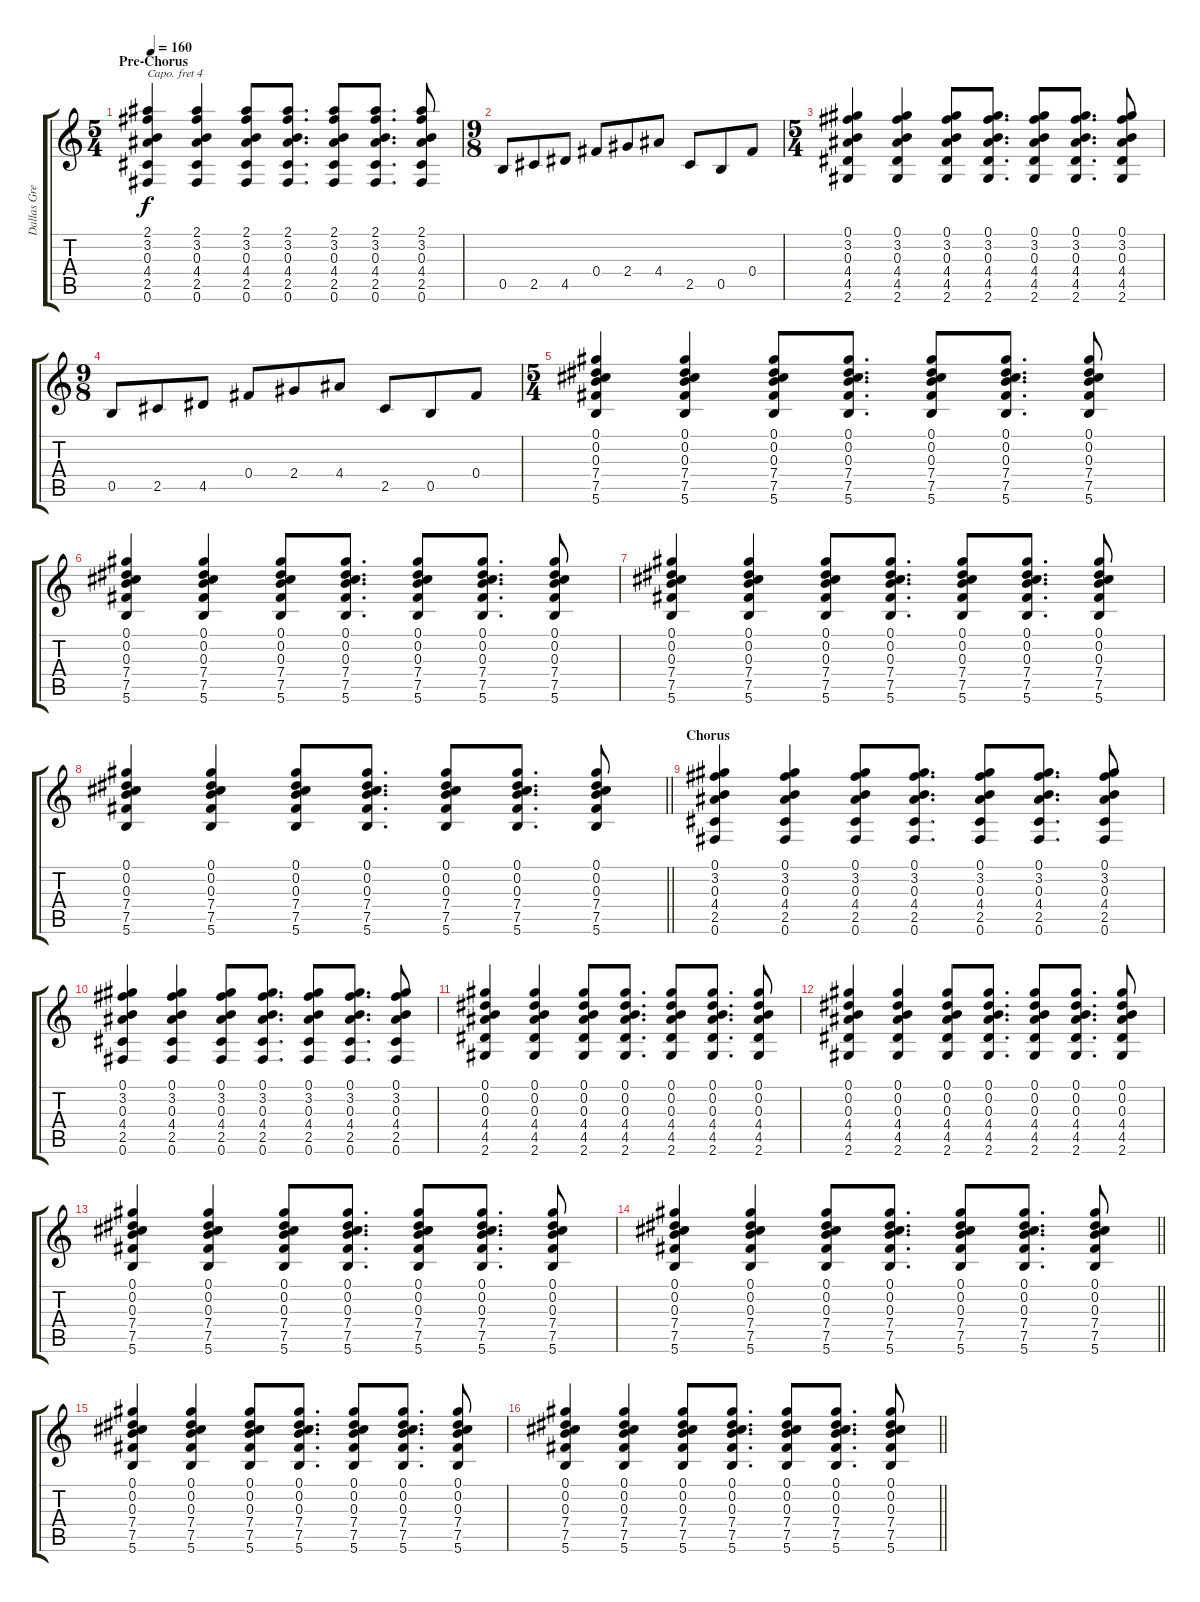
\track ("Dallas Green" "Dallas Gre") {instrument acousticguitarsteel}
\staff {score tabs}
\capo 4
\tuning (E4 B3 G3 D3 G2 D2) {hide}
\ts (5 4)
\section ("" "Pre-Chorus")
\tempo 160
\clef g2
\ks c
(2.1 3.2 0.3 4.4 2.5 0.6).4{dy f} (2.1 3.2 0.3 4.4 2.5 0.6).4 (2.1 3.2 0.3 4.4 2.5 0.6).8 (2.1 3.2 0.3 4.4 2.5 0.6).8{d} (2.1 3.2 0.3 4.4 2.5 0.6).8 (2.1 3.2 0.3 4.4 2.5 0.6).8{d} (2.1 3.2 0.3 4.4 2.5 0.6).8 |
\ts (9 8)
0.5.8 2.5.8 4.5.8 0.4.8 2.4.8 4.4.8 2.5.8 0.5.8 0.4.8 |
\ts (5 4)
(0.1 3.2 0.3 4.4 4.5 2.6).4 (0.1 3.2 0.3 4.4 4.5 2.6).4 (0.1 3.2 0.3 4.4 4.5 2.6).8 (0.1 3.2 0.3 4.4 4.5 2.6).8{d} (0.1 3.2 0.3 4.4 4.5 2.6).8 (0.1 3.2 0.3 4.4 4.5 2.6).8{d} (0.1 3.2 0.3 4.4 4.5 2.6).8 |
\ts (9 8)
0.5.8 2.5.8 4.5.8 0.4.8 2.4.8 4.4.8 2.5.8 0.5.8 0.4.8 |
\ts (5 4)
(0.1 0.2 0.3 7.4 7.5 5.6).4 (0.1 0.2 0.3 7.4 7.5 5.6).4 (0.1 0.2 0.3 7.4 7.5 5.6).8 (0.1 0.2 0.3 7.4 7.5 5.6).8{d} (0.1 0.2 0.3 7.4 7.5 5.6).8 (0.1 0.2 0.3 7.4 7.5 5.6).8{d} (0.1 0.2 0.3 7.4 7.5 5.6).8 |
(0.1 0.2 0.3 7.4 7.5 5.6).4 (0.1 0.2 0.3 7.4 7.5 5.6).4 (0.1 0.2 0.3 7.4 7.5 5.6).8 (0.1 0.2 0.3 7.4 7.5 5.6).8{d} (0.1 0.2 0.3 7.4 7.5 5.6).8 (0.1 0.2 0.3 7.4 7.5 5.6).8{d} (0.1 0.2 0.3 7.4 7.5 5.6).8 |
(0.1 0.2 0.3 7.4 7.5 5.6).4 (0.1 0.2 0.3 7.4 7.5 5.6).4 (0.1 0.2 0.3 7.4 7.5 5.6).8 (0.1 0.2 0.3 7.4 7.5 5.6).8{d} (0.1 0.2 0.3 7.4 7.5 5.6).8 (0.1 0.2 0.3 7.4 7.5 5.6).8{d} (0.1 0.2 0.3 7.4 7.5 5.6).8 |
\barLineRight lightlight
(0.1 0.2 0.3 7.4 7.5 5.6).4 (0.1 0.2 0.3 7.4 7.5 5.6).4 (0.1 0.2 0.3 7.4 7.5 5.6).8 (0.1 0.2 0.3 7.4 7.5 5.6).8{d} (0.1 0.2 0.3 7.4 7.5 5.6).8 (0.1 0.2 0.3 7.4 7.5 5.6).8{d} (0.1 0.2 0.3 7.4 7.5 5.6).8 |
\section ("" "Chorus")
(0.1 3.2 0.3 4.4 2.5 0.6).4 (0.1 3.2 0.3 4.4 2.5 0.6).4 (0.1 3.2 0.3 4.4 2.5 0.6).8 (0.1 3.2 0.3 4.4 2.5 0.6).8{d} (0.1 3.2 0.3 4.4 2.5 0.6).8 (0.1 3.2 0.3 4.4 2.5 0.6).8{d} (0.1 3.2 0.3 4.4 2.5 0.6).8 |
(0.1 3.2 0.3 4.4 2.5 0.6).4 (0.1 3.2 0.3 4.4 2.5 0.6).4 (0.1 3.2 0.3 4.4 2.5 0.6).8 (0.1 3.2 0.3 4.4 2.5 0.6).8{d} (0.1 3.2 0.3 4.4 2.5 0.6).8 (0.1 3.2 0.3 4.4 2.5 0.6).8{d} (0.1 3.2 0.3 4.4 2.5 0.6).8 |
(0.1 0.2 0.3 4.4 4.5 2.6).4 (0.1 0.2 0.3 4.4 4.5 2.6).4 (0.1 0.2 0.3 4.4 4.5 2.6).8 (0.1 0.2 0.3 4.4 4.5 2.6).8{d} (0.1 0.2 0.3 4.4 4.5 2.6).8 (0.1 0.2 0.3 4.4 4.5 2.6).8{d} (0.1 0.2 0.3 4.4 4.5 2.6).8 |
(0.1 0.2 0.3 4.4 4.5 2.6).4 (0.1 0.2 0.3 4.4 4.5 2.6).4 (0.1 0.2 0.3 4.4 4.5 2.6).8 (0.1 0.2 0.3 4.4 4.5 2.6).8{d} (0.1 0.2 0.3 4.4 4.5 2.6).8 (0.1 0.2 0.3 4.4 4.5 2.6).8{d} (0.1 0.2 0.3 4.4 4.5 2.6).8 |
(0.1 0.2 0.3 7.4 7.5 5.6).4 (0.1 0.2 0.3 7.4 7.5 5.6).4 (0.1 0.2 0.3 7.4 7.5 5.6).8 (0.1 0.2 0.3 7.4 7.5 5.6).8{d} (0.1 0.2 0.3 7.4 7.5 5.6).8 (0.1 0.2 0.3 7.4 7.5 5.6).8{d} (0.1 0.2 0.3 7.4 7.5 5.6).8 |
\barLineRight lightlight
(0.1 0.2 0.3 7.4 7.5 5.6).4 (0.1 0.2 0.3 7.4 7.5 5.6).4 (0.1 0.2 0.3 7.4 7.5 5.6).8 (0.1 0.2 0.3 7.4 7.5 5.6).8{d} (0.1 0.2 0.3 7.4 7.5 5.6).8 (0.1 0.2 0.3 7.4 7.5 5.6).8{d} (0.1 0.2 0.3 7.4 7.5 5.6).8 |
(0.1 0.2 0.3 7.4 7.5 5.6).4 (0.1 0.2 0.3 7.4 7.5 5.6).4 (0.1 0.2 0.3 7.4 7.5 5.6).8 (0.1 0.2 0.3 7.4 7.5 5.6).8{d} (0.1 0.2 0.3 7.4 7.5 5.6).8 (0.1 0.2 0.3 7.4 7.5 5.6).8{d} (0.1 0.2 0.3 7.4 7.5 5.6).8 |
\barLineRight lightlight
(0.1 0.2 0.3 7.4 7.5 5.6).4 (0.1 0.2 0.3 7.4 7.5 5.6).4 (0.1 0.2 0.3 7.4 7.5 5.6).8 (0.1 0.2 0.3 7.4 7.5 5.6).8{d} (0.1 0.2 0.3 7.4 7.5 5.6).8 (0.1 0.2 0.3 7.4 7.5 5.6).8{d} (0.1 0.2 0.3 7.4 7.5 5.6).8
